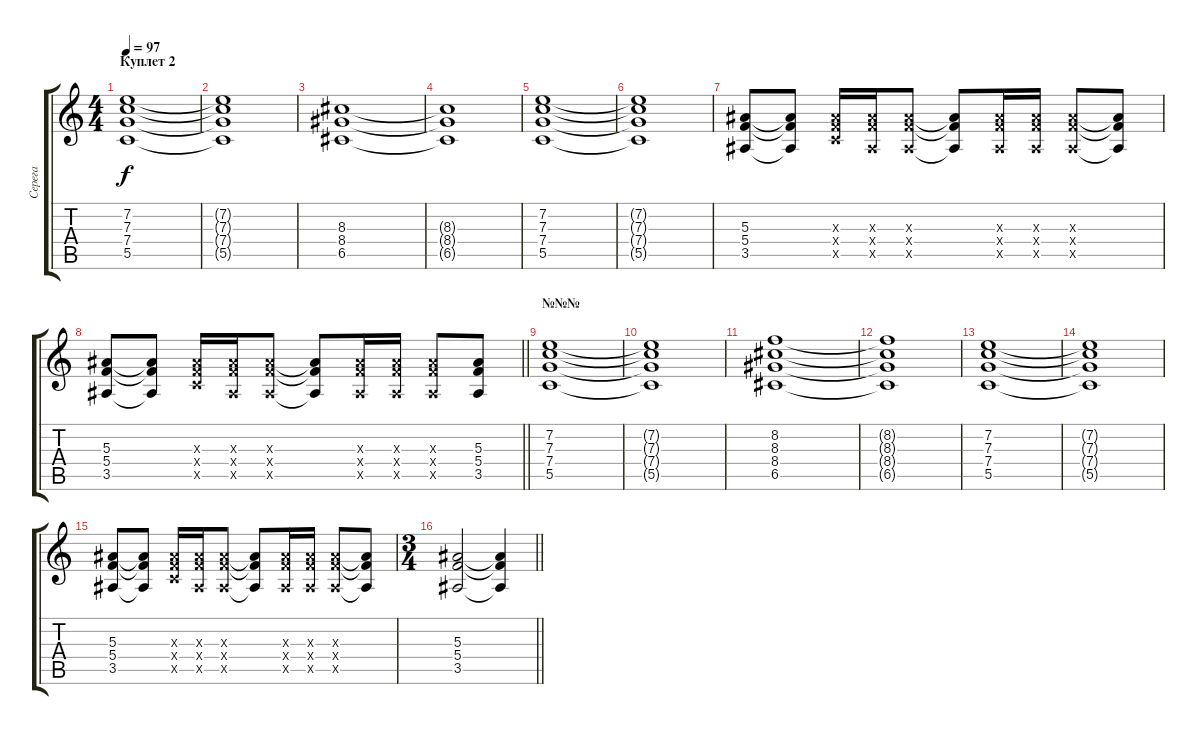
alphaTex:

\track ("Серега" "Серега") {instrument distortionguitar}
\staff {score tabs}
\tuning (D4 A3 F3 C3 G2 C2) {hide}
\ts (4 4)
\section ("" "Куплет 2")
\tempo 97
\clef g2
\ks c
(7.2 7.3 7.4 5.5).1{dy f} |
(7.2{t} 7.3{t} 7.4{t} 5.5{t}).1 |
(8.3 8.4 6.5).1 |
(8.3{t} 8.4{t} 6.5{t}).1 |
(7.2 7.3 7.4 5.5).1 |
(7.2{t} 7.3{t} 7.4{t} 5.5{t}).1 |
(5.3 5.4 3.5).8 (5.3{t} 5.4{t} 3.5{t}).8 (5.3{x} 5.4{x} 5.5{x}).16 (5.3{x} 5.4{x} 3.5{x}).16 (5.3{x} 5.4{x} 3.5{x}).8 (5.3{t} 5.4{t} 3.5{t}).8 (5.3{x} 5.4{x} 3.5{x}).16 (5.3{x} 5.4{x} 3.5{x}).16 (5.3{x} 5.4{x} 3.5{x}).8 (5.3{t} 5.4{t} 3.5{t}).8 |
\barLineRight lightlight
(5.3 5.4 3.5).8 (5.3{t} 5.4{t} 3.5{t}).8 (5.3{x} 5.4{x} 5.5{x}).16 (5.3{x} 5.4{x} 3.5{x}).16 (5.3{x} 5.4{x} 3.5{x}).8 (5.3{t} 5.4{t} 3.5{t}).8 (5.3{x} 5.4{x} 3.5{x}).16 (5.3{x} 5.4{x} 3.5{x}).16 (5.3{x} 5.4{x} 3.5{x}).8 (5.3 5.4 3.5).8 |
\section ("" "№№№")
(7.2 7.3 7.4 5.5).1 |
(7.2{t} 7.3{t} 7.4{t} 5.5{t}).1 |
(8.2 8.3 8.4 6.5).1 |
(8.2{t} 8.3{t} 8.4{t} 6.5{t}).1 |
(7.2 7.3 7.4 5.5).1 |
(7.2{t} 7.3{t} 7.4{t} 5.5{t}).1 |
(5.3 5.4 3.5).8 (5.3{t} 5.4{t} 3.5{t}).8 (5.3{x} 5.4{x} 5.5{x}).16 (5.3{x} 5.4{x} 3.5{x}).16 (5.3{x} 5.4{x} 3.5{x}).8 (5.3{t} 5.4{t} 3.5{t}).8 (5.3{x} 5.4{x} 3.5{x}).16 (5.3{x} 5.4{x} 3.5{x}).16 (5.3{x} 5.4{x} 3.5{x}).8 (5.3{t} 5.4{t} 3.5{t}).8 |
\ts (3 4)
\barLineRight lightlight
(5.3 5.4 3.5).2 (5.3{t} 5.4{t} 3.5{t}).4
